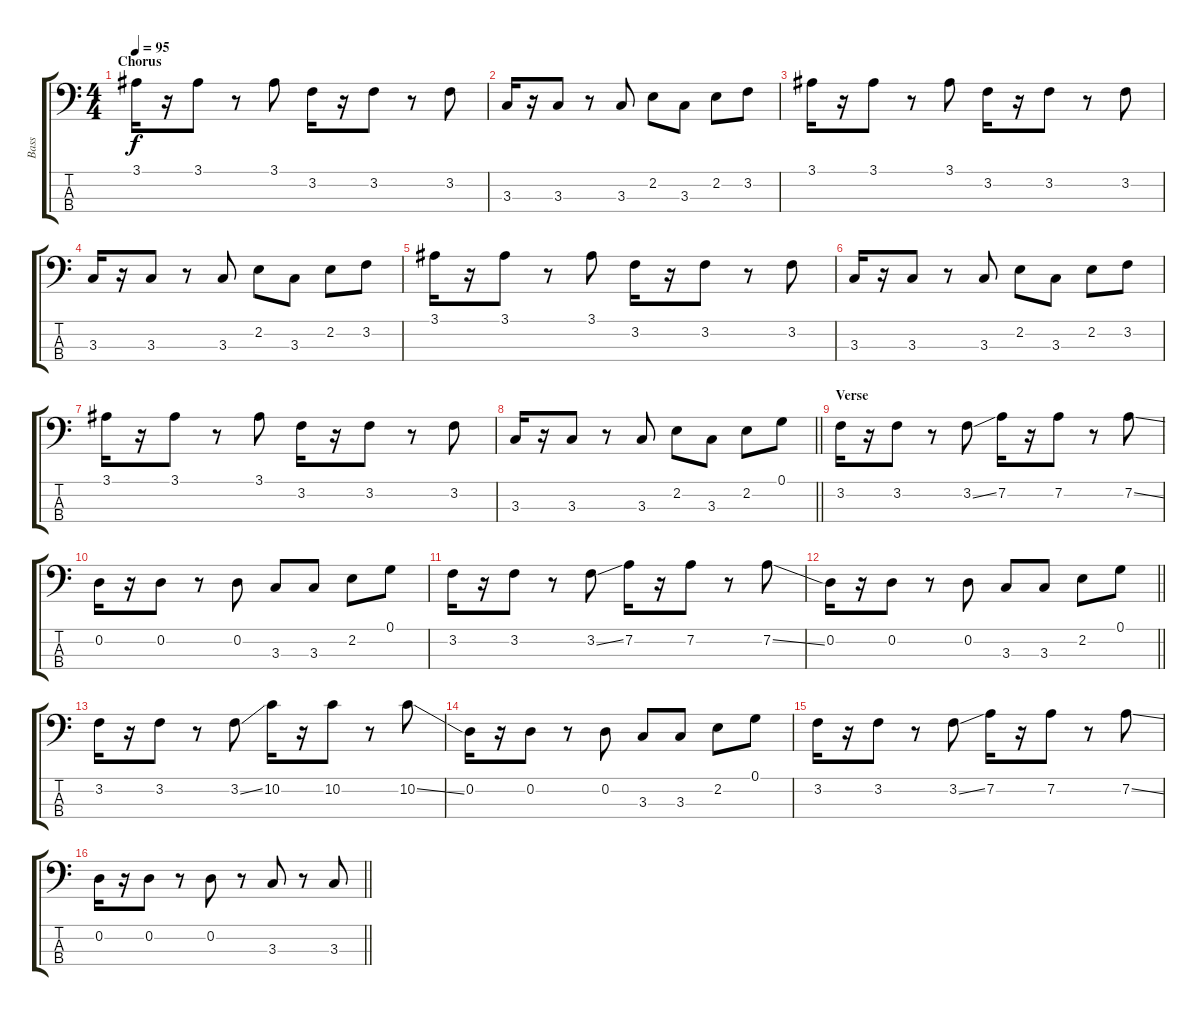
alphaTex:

\track ("Bass" "Bass") {instrument electricbassfinger}
\staff {score tabs}
\tuning (G2 D2 A1 E1) {hide}
\ts (4 4)
\section ("" "Chorus")
\tempo 95
\clef f4
\ks c
3.1.16{dy f} r.16 3.1.8 r.8 3.1.8 3.2.16 r.16 3.2.8 r.8 3.2.8 |
3.3.16 r.16 3.3.8 r.8 3.3.8 2.2.8 3.3.8 2.2.8 3.2.8 |
3.1.16 r.16 3.1.8 r.8 3.1.8 3.2.16 r.16 3.2.8 r.8 3.2.8 |
3.3.16 r.16 3.3.8 r.8 3.3.8 2.2.8 3.3.8 2.2.8 3.2.8 |
3.1.16 r.16 3.1.8 r.8 3.1.8 3.2.16 r.16 3.2.8 r.8 3.2.8 |
3.3.16 r.16 3.3.8 r.8 3.3.8 2.2.8 3.3.8 2.2.8 3.2.8 |
3.1.16 r.16 3.1.8 r.8 3.1.8 3.2.16 r.16 3.2.8 r.8 3.2.8 |
\barLineRight lightlight
3.3.16 r.16 3.3.8 r.8 3.3.8 2.2.8 3.3.8 2.2.8 0.1.8 |
\section ("" "Verse")
3.2.16 r.16 3.2.8 r.8 3.2{ss}.8 7.2.16 r.16 7.2.8 r.8 7.2{ss}.8 |
0.2.16 r.16 0.2.8 r.8 0.2.8 3.3.8 3.3.8 2.2.8 0.1.8 |
3.2.16 r.16 3.2.8 r.8 3.2{ss}.8 7.2.16 r.16 7.2.8 r.8 7.2{ss}.8 |
\barLineRight lightlight
0.2.16 r.16 0.2.8 r.8 0.2.8 3.3.8 3.3.8 2.2.8 0.1.8 |
3.2.16 r.16 3.2.8 r.8 3.2{ss}.8 10.2.16 r.16 10.2.8 r.8 10.2{ss}.8 |
0.2.16 r.16 0.2.8 r.8 0.2.8 3.3.8 3.3.8 2.2.8 0.1.8 |
3.2.16 r.16 3.2.8 r.8 3.2{ss}.8 7.2.16 r.16 7.2.8 r.8 7.2{ss}.8 |
\barLineRight lightlight
0.2.16 r.16 0.2.8 r.8 0.2.8 r.8 3.3.8 r.8 3.3.8
